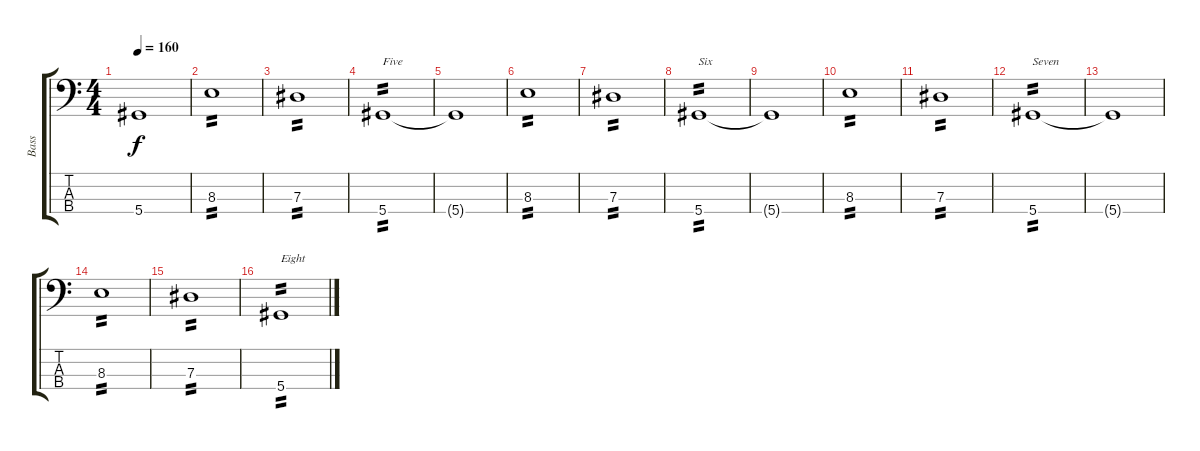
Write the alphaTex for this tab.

\track ("Bass" "Bass") {instrument electricbasspick}
\staff {score tabs}
\tuning (Gb2 Db2 Ab1 Eb1) {hide}
\ts (4 4)
\tempo 160
\clef f4
\ks c
5.4{t}.1{dy f} |
8.3.1{tp 2} |
7.3.1{tp 2} |
5.4.1{txt "Five" tp 2} |
5.4{t}.1 |
8.3.1{tp 2} |
7.3.1{tp 2} |
5.4.1{txt "Six" tp 2} |
5.4{t}.1 |
8.3.1{tp 2} |
7.3.1{tp 2} |
5.4.1{txt "Seven" tp 2} |
5.4{t}.1 |
8.3.1{tp 2} |
7.3.1{tp 2} |
5.4.1{txt "Eight" tp 2}
